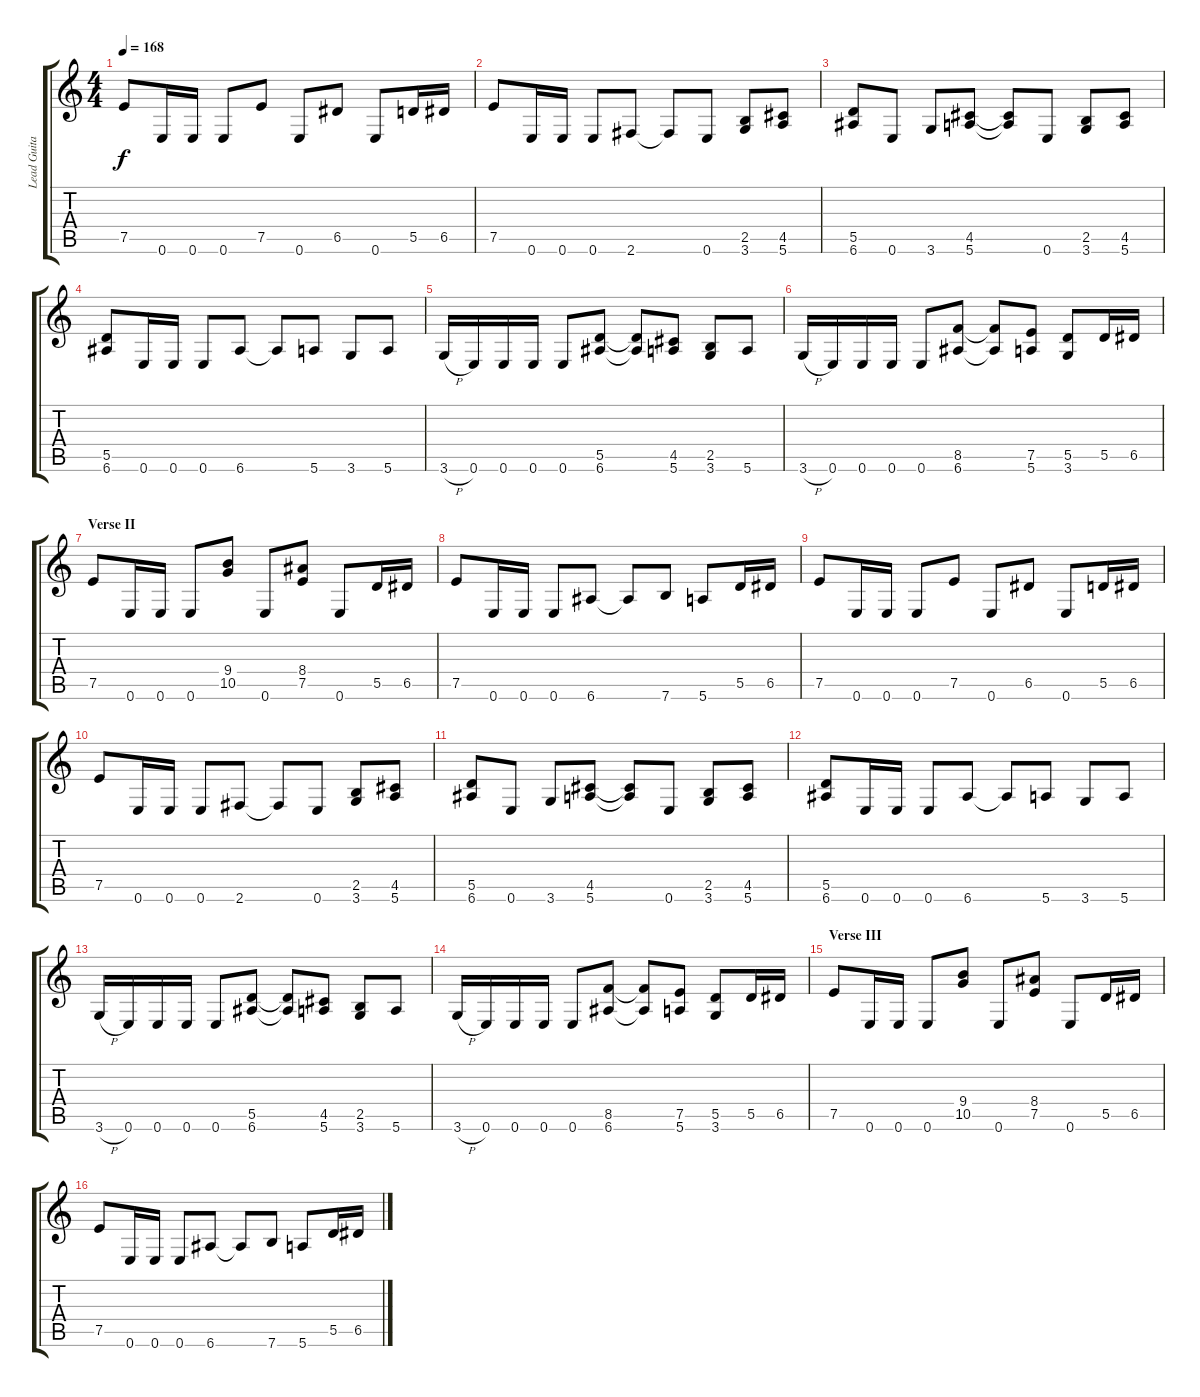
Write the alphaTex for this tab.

\track ("Lead Guitar (Dave Mustaine)" "Lead Guita") {instrument distortionguitar}
\staff {score tabs}
\tuning (E4 B3 G3 D3 A2 E2) {hide}
\ts (4 4)
\tempo 168
\clef g2
\ks c
7.5.8{dy f} 0.6.16 0.6.16 0.6.8 7.5.8 0.6.8 6.5.8 0.6.8 5.5.16 6.5.16 |
7.5.8 0.6.16 0.6.16 0.6.8 2.6.8 2.6{t}.8 0.6.8 (2.5 3.6).8 (4.5 5.6).8 |
(5.5 6.6).8 0.6.8 3.6.8 (4.5 5.6).8 (4.5{t} 5.6{t}).8 0.6.8 (2.5 3.6).8 (4.5 5.6).8 |
(5.5 6.6).8 0.6.16 0.6.16 0.6.8 6.6.8 6.6{t}.8 5.6.8 3.6.8 5.6.8 |
3.6{h}.16 0.6.16 0.6.16 0.6.16 0.6.8 (5.5 6.6).8 (5.5{t} 6.6{t}).8 (4.5 5.6).8 (2.5 3.6).8 5.6.8 |
3.6{h}.16 0.6.16 0.6.16 0.6.16 0.6.8 (8.5 6.6).8 (8.5{t} 6.6{t}).8 (7.5 5.6).8 (5.5 3.6).8 5.5.16 6.5.16 |
\section ("" "Verse II")
7.5.8 0.6.16 0.6.16 0.6.8 (9.4 10.5).8 0.6.8 (8.4 7.5).8 0.6.8 5.5.16 6.5.16 |
7.5.8 0.6.16 0.6.16 0.6.8 6.6.8 6.6{t}.8 7.6.8 5.6.8 5.5.16 6.5.16 |
7.5.8 0.6.16 0.6.16 0.6.8 7.5.8 0.6.8 6.5.8 0.6.8 5.5.16 6.5.16 |
7.5.8 0.6.16 0.6.16 0.6.8 2.6.8 2.6{t}.8 0.6.8 (2.5 3.6).8 (4.5 5.6).8 |
(5.5 6.6).8 0.6.8 3.6.8 (4.5 5.6).8 (4.5{t} 5.6{t}).8 0.6.8 (2.5 3.6).8 (4.5 5.6).8 |
(5.5 6.6).8 0.6.16 0.6.16 0.6.8 6.6.8 6.6{t}.8 5.6.8 3.6.8 5.6.8 |
3.6{h}.16 0.6.16 0.6.16 0.6.16 0.6.8 (5.5 6.6).8 (5.5{t} 6.6{t}).8 (4.5 5.6).8 (2.5 3.6).8 5.6.8 |
3.6{h}.16 0.6.16 0.6.16 0.6.16 0.6.8 (8.5 6.6).8 (8.5{t} 6.6{t}).8 (7.5 5.6).8 (5.5 3.6).8 5.5.16 6.5.16 |
\section ("" "Verse III")
7.5.8 0.6.16 0.6.16 0.6.8 (9.4 10.5).8 0.6.8 (8.4 7.5).8 0.6.8 5.5.16 6.5.16 |
7.5.8 0.6.16 0.6.16 0.6.8 6.6.8 6.6{t}.8 7.6.8 5.6.8 5.5.16 6.5.16
